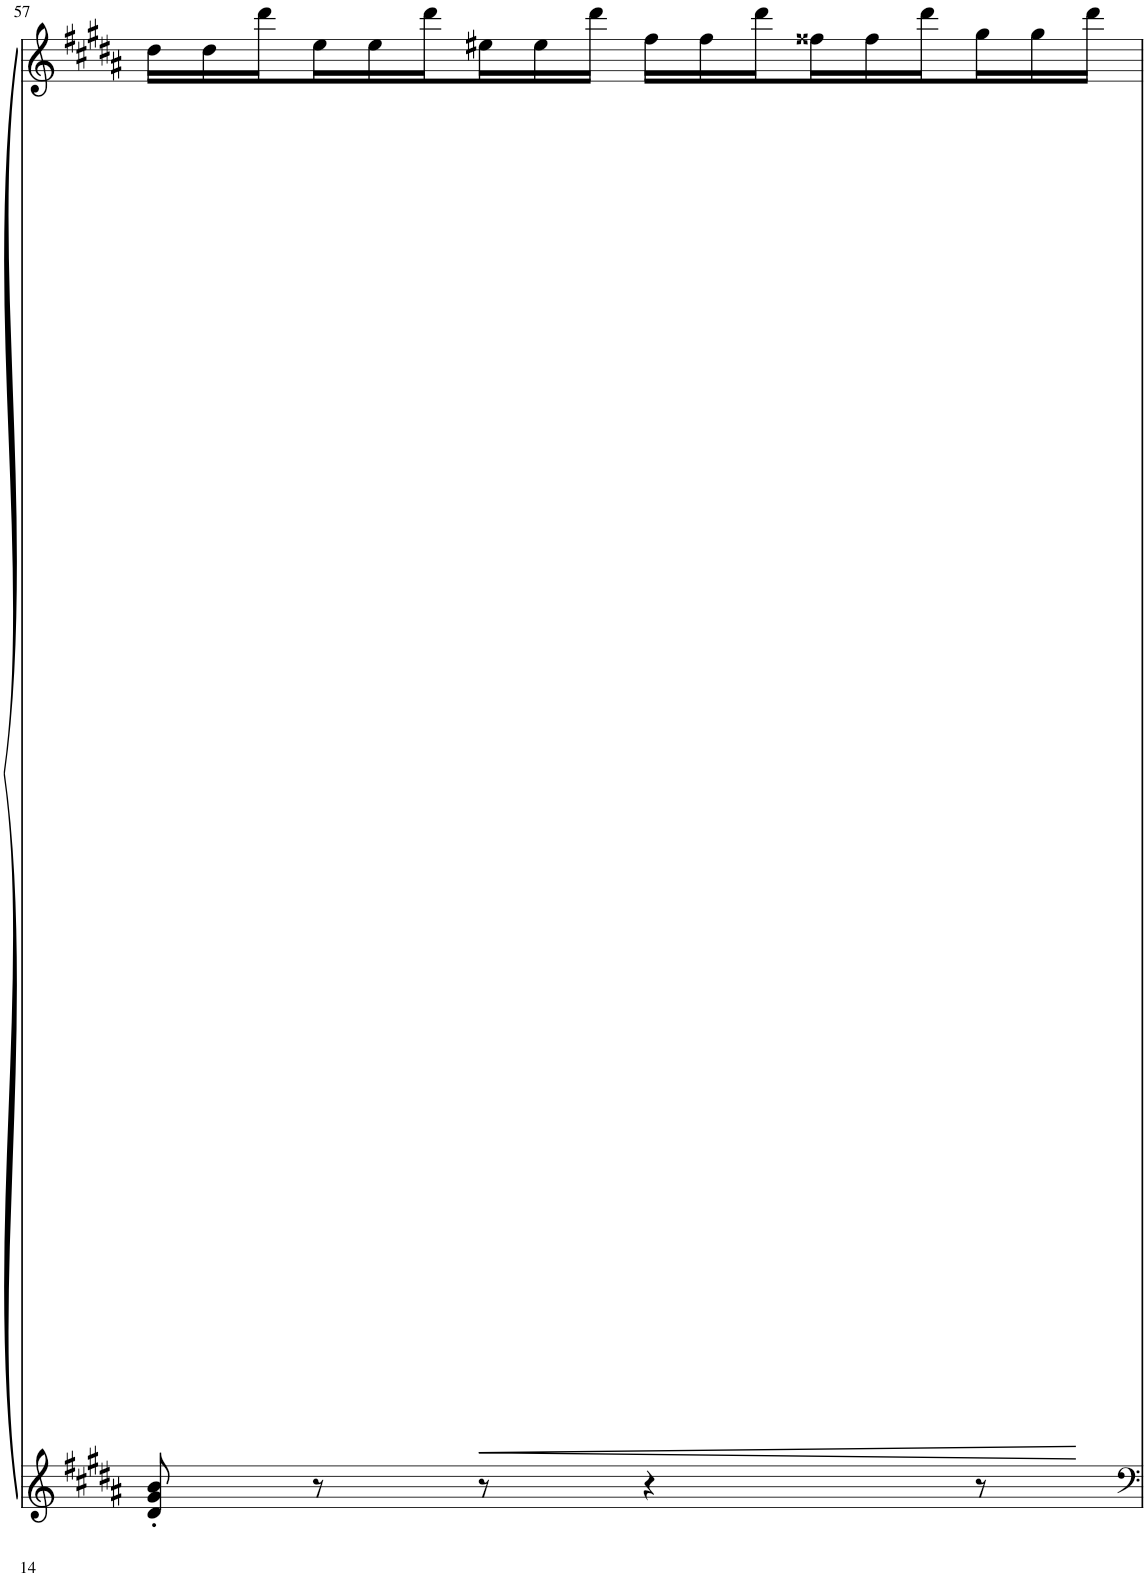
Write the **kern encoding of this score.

**kern	**kern	**dynam
*part1	*part1	*part1
*staff2	*staff1	*staff1/2
*I"Piano	*	*
*I'Pno	*	*
!!LO:PB:g=z
*clefG2	*clefG2	*
*k[f#c#g#d#a#]	*k[f#c#g#d#a#]	*
*M6/8	*M6/8	*
*	*Xtuplet	*
=57	=57	=57
8d#/' 8g#/' 8b/'	24dd#\LL	.
.	24dd#\	.
.	24ddd#\	.
8r	24ee\	.
.	24ee\	.
.	24ddd#\	.
!	!	!LO:HP:b
8r	24ee#X\	<
.	24ee#\	.
.	24ddd#\JJ	.
4r	24ff#\LL	.
.	24ff#\	.
.	24ddd#\	.
.	24ff##X\	.
.	24ff##\	.
.	24ddd#\	.
8r	24gg#\	.
.	24gg#\	.
.	24ddd#\JJ	[
=	=	=
*-	*-	*-
